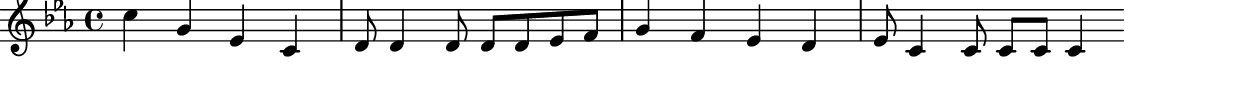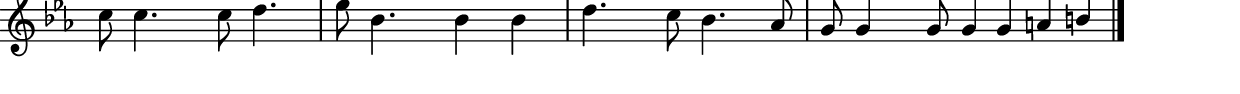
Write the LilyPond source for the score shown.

% MusicXML to Lilypond converter by Kovi

szovegAAA = \lyricmode {  "Nád" "a" "há" -- "zam" "te" -- "te" -- "je," "te" -- "te" -- "je," "de" "rá" -- "szál" -- "lott" "a" "ci" -- "ne" -- "ge," "ci" -- "ne" -- "ge," "Ha" "be" -- "sza" -- "kad," "mi" "lesz" "vé" -- "lem," "sár" -- "ga" "lá" -- "bú" "ci" -- "ne" -- "ge," "ci" -- "ne" -- "ge," "de"  }

szovegAAB = \lyricmode {  "Hess" "le" "ró" -- "la," "ci" -- "ne" -- "ge," "ci" -- "ne" -- "ge," "mert" "be" -- "sza" -- "kad" "a" "te" -- "te" -- "je," "te" -- "te" -- "je."  \skip 4  \skip 4  \skip 4  \skip 4  \skip 4  \skip 4  \skip 4  \skip 4  \skip 4  \skip 4  \skip 4  \skip 4  \skip 4  \skip 4  \skip 4  \skip 4  \skip 4  \skip 4  }

% Analyzing...
% 1 parts
% 1 Staff
% forceBassClefActive = 
melody = {
% 40 notes in the part
% 1 voices

\new Staff
\new Voice {
% 40 notes
% 8 mesaures

\override Score.RehearsalMark #'break-visibility = #begin-of-line-invisible
% Measure 1
\clef "treble"
\key ees \major
\time 4/4 
c''4 g'4 ees'4 c'4 
% Measure 2
d'8 d'4 d'8 d'8 d'8 ees'8 f'8 
% Measure 3
g'4 f'4 ees'4 d'4 
% Measure 4
ees'8 c'4 c'8 c'8 c'8 c'4 
\override Score.RehearsalMark #'self-alignment-X = #RIGHT
\mark \markup{\fontsize #-0.5 {"Fine"}}
\bar ":|" 
% Measure 5
\break
c''8 c''4. c''8 d''4. 
% Measure 6
ees''8 bes'4. bes'4 bes'4 
% Measure 7
d''4. c''8 bes'4. aes'8 
% Measure 8
g'8 g'4 g'8 g'8 g'8 a'8 b'8 \bar "|." 
} % voice
} % melody


harmonies = \chordmode {
% 7 chords
\germanChords
c4:m s4 s4 s4 g4 s4 s4 s4 s4 s4 s4 s4 c4:m s4 s4 s4 f4:m s4 s4 s4 c4:m s4 s4 s4 f4:m s4 s4 s4 g4
}

\include "../../definitions.ly"
